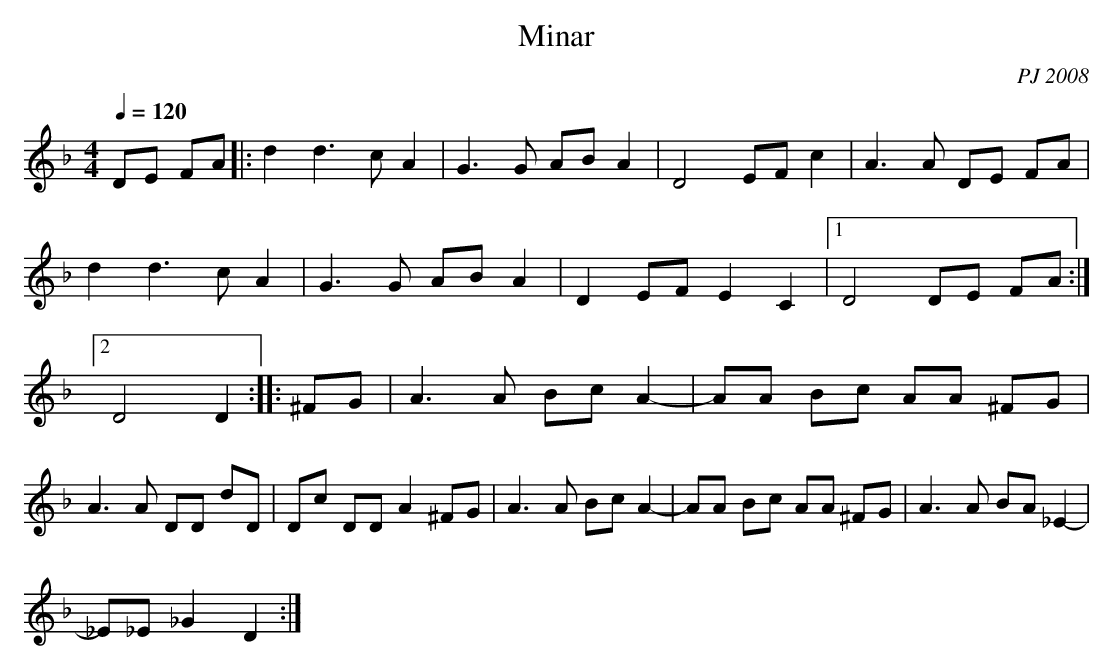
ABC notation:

X:1     %Music
T:Minar     %Tune name
C:PJ 2008     %Tune composer
Q:1/4=120     %Tempo
V:1     %
     %!STAVE 0 'MŽlodie' @
     %!INSTR 'Piano 1' 0 0 @
|:
M:4/4     %Meter
L:1/8     %
K:Dm
DE FA |:d2 d3 c A2 |G3 G AB A2 |D4 EF c2 |A3 A DE FA |d2 d3 c A2 |G3 G AB A2 |D2 EF E2 C2 |[1D4 DE FA :|[2D4 D2 ::^FG |A3 A Bc A2-|AA Bc AA ^FG |A3 A DD dD |Dc DD A2 ^FG |A3 A Bc A2-|AA Bc AA ^FG |A3 A BA _E2-|
_E_E _G2 D2 :|
     %End of file
